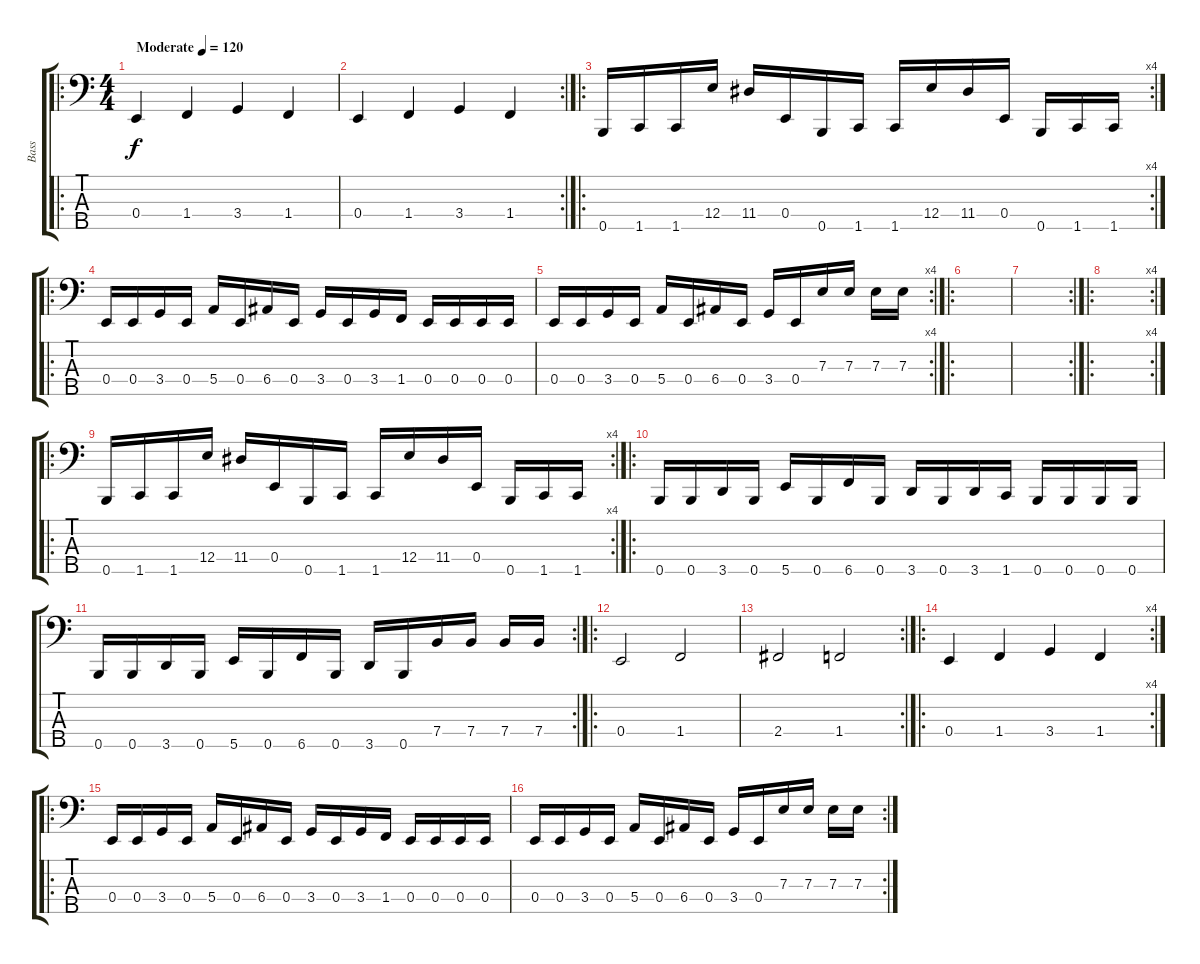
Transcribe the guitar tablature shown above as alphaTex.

\track ("Bass" "Bass") {instrument electricbassfinger}
\staff {score tabs}
\tuning (G2 D2 A1 E1 B0) {hide}
\ro
\ts (4 4)
\tempo (120 "Moderate")
\clef f4
\ks c
0.4.4{dy f instrument electricbassfinger} 1.4.4 3.4.4 1.4.4 |
\rc 2
0.4.4 1.4.4 3.4.4 1.4.4 |
\ro
\rc 4
0.5.16 1.5.16 1.5.16 12.4.16 11.4.16 0.4.16 0.5.16 1.5.16 1.5.16 12.4.16 11.4.16 0.4.16 0.5.16 1.5.16 1.5.16 |
\ro
0.4.16 0.4.16 3.4.16 0.4.16 5.4.16 0.4.16 6.4.16 0.4.16 3.4.16 0.4.16 3.4.16 1.4.16 0.4.16 0.4.16 0.4.16 0.4.16 |
\rc 4
0.4.16 0.4.16 3.4.16 0.4.16 5.4.16 0.4.16 6.4.16 0.4.16 3.4.16 0.4.16 7.3.16 7.3.16 7.3.16 7.3.16 |
\ro
|
\rc 2
|
\ro
\rc 4
|
\ro
\rc 4
0.5.16 1.5.16 1.5.16 12.4.16 11.4.16 0.4.16 0.5.16 1.5.16 1.5.16 12.4.16 11.4.16 0.4.16 0.5.16 1.5.16 1.5.16 |
\ro
0.5.16 0.5.16 3.5.16 0.5.16 5.5.16 0.5.16 6.5.16 0.5.16 3.5.16 0.5.16 3.5.16 1.5.16 0.5.16 0.5.16 0.5.16 0.5.16 |
\rc 2
0.5.16 0.5.16 3.5.16 0.5.16 5.5.16 0.5.16 6.5.16 0.5.16 3.5.16 0.5.16 7.4.16 7.4.16 7.4.16 7.4.16 |
\ro
0.4.2 1.4.2 |
\rc 2
2.4.2 1.4.2 |
\ro
\rc 4
0.4.4 1.4.4 3.4.4 1.4.4 |
\ro
0.4.16 0.4.16 3.4.16 0.4.16 5.4.16 0.4.16 6.4.16 0.4.16 3.4.16 0.4.16 3.4.16 1.4.16 0.4.16 0.4.16 0.4.16 0.4.16 |
\rc 2
0.4.16 0.4.16 3.4.16 0.4.16 5.4.16 0.4.16 6.4.16 0.4.16 3.4.16 0.4.16 7.3.16 7.3.16 7.3.16 7.3.16
